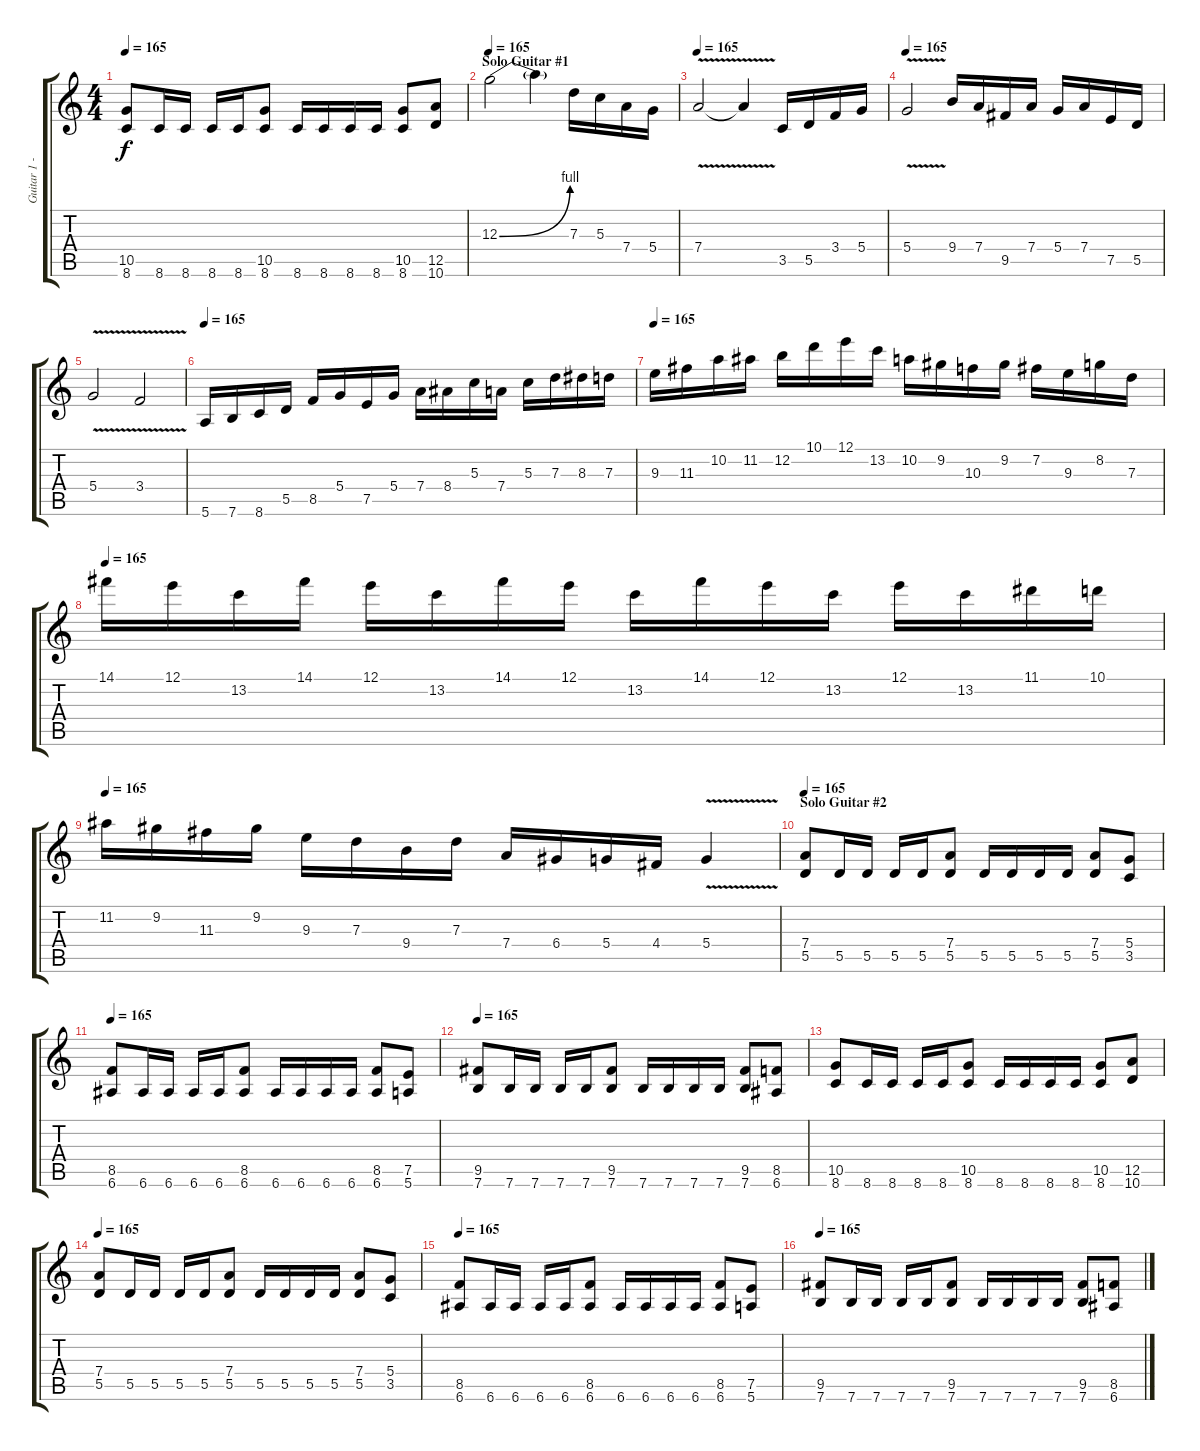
\track ("Guitar 1 - Pato" "Guitar 1 -") {instrument distortionguitar}
\staff {score tabs}
\tuning (E4 B3 G3 D3 A2 E2) {hide}
\ts (4 4)
\tempo 165
\clef g2
\ks c
(10.5 8.6).8{dy f} 8.6.16 8.6.16 8.6.16 8.6.16 (10.5 8.6).8 8.6.16 8.6.16 8.6.16 8.6.16 (10.5 8.6).8 (12.5 10.6).8 |
\section ("" "Solo Guitar #1")
\tempo 165
12.3{be (bend 0 0 60 4)}.2{volume 16 balance 8} 12.3{t}.4 7.3.16 5.3.16 7.4.16 5.4.16 |
\tempo 165
7.4{v}.2 7.4{t}.4 3.5.16 5.5.16 3.4.16 5.4.16 |
\tempo 165
5.4{v}.2 9.4.16 7.4.16 9.5.16 7.4.16 5.4.16 7.4.16 7.5.16 5.5.16 |
5.4{v}.2 3.4{v}.2 |
\tempo 165
5.6.16{volume 16 balance 8} 7.6.16 8.6.16 5.5.16 8.5.16 5.4.16 7.5.16 5.4.16 7.4.16 8.4.16 5.3.16 7.4.16 5.3.16 7.3.16 8.3.16 7.3.16 |
\tempo 165
9.3.16 11.3.16 10.2.16 11.2.16 12.2.16 10.1.16 12.1.16 13.2.16 10.2.16 9.2.16 10.3.16 9.2.16 7.2.16 9.3.16 8.2.16 7.3.16 |
\tempo 165
14.1.16 12.1.16 13.2.16 14.1.16 12.1.16 13.2.16 14.1.16 12.1.16 13.2.16 14.1.16 12.1.16 13.2.16 12.1.16 13.2.16 11.1.16 10.1.16 |
\tempo 165
11.2.16 9.2.16 11.3.16 9.2.16 9.3.16 7.3.16 9.4.16 7.3.16 7.4.16 6.4.16 5.4.16 4.4.16 5.4{v}.4 |
\section ("" "Solo Guitar #2")
\tempo 165
(7.4 5.5).8{volume 13 balance 11 instrument distortionguitar} 5.5.16 5.5.16 5.5.16 5.5.16 (7.4 5.5).8 5.5.16 5.5.16 5.5.16 5.5.16 (7.4 5.5).8 (5.4 3.5).8 |
\tempo 165
(8.5 6.6).8 6.6.16 6.6.16 6.6.16 6.6.16 (8.5 6.6).8 6.6.16 6.6.16 6.6.16 6.6.16 (8.5 6.6).8 (7.5 5.6).8 |
\tempo 165
(9.5 7.6).8 7.6.16 7.6.16 7.6.16 7.6.16 (9.5 7.6).8 7.6.16 7.6.16 7.6.16 7.6.16 (9.5 7.6).8 (8.5 6.6).8 |
(10.5 8.6).8 8.6.16 8.6.16 8.6.16 8.6.16 (10.5 8.6).8 8.6.16 8.6.16 8.6.16 8.6.16 (10.5 8.6).8 (12.5 10.6).8 |
\tempo 165
(7.4 5.5).8{volume 13 balance 11 instrument distortionguitar} 5.5.16 5.5.16 5.5.16 5.5.16 (7.4 5.5).8 5.5.16 5.5.16 5.5.16 5.5.16 (7.4 5.5).8 (5.4 3.5).8 |
\tempo 165
(8.5 6.6).8 6.6.16 6.6.16 6.6.16 6.6.16 (8.5 6.6).8 6.6.16 6.6.16 6.6.16 6.6.16 (8.5 6.6).8 (7.5 5.6).8 |
\tempo 165
(9.5 7.6).8 7.6.16 7.6.16 7.6.16 7.6.16 (9.5 7.6).8 7.6.16 7.6.16 7.6.16 7.6.16 (9.5 7.6).8 (8.5 6.6).8
